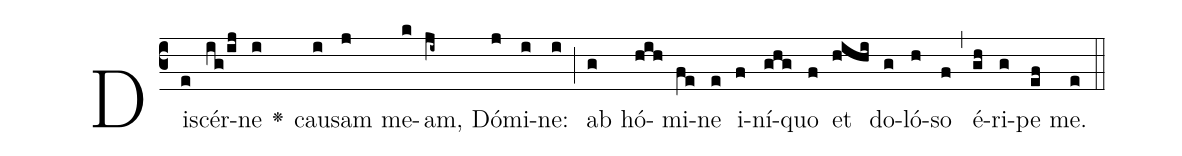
%%
(c3) Di(e)scér(ig/ij)ne(i) <v>\greheightstar</v>() cau(i)sam(j) me(k)am,(ji~) Dó(j)mi(i)ne:(i) (;) ab(g) hó(hih)mi(fe)ne(e) i(f)ní(ghg)quo(f) et(hihi) do(g)ló(h)so(f) (,) é(gh)ri(g)pe(ef) me.(e) (::)
